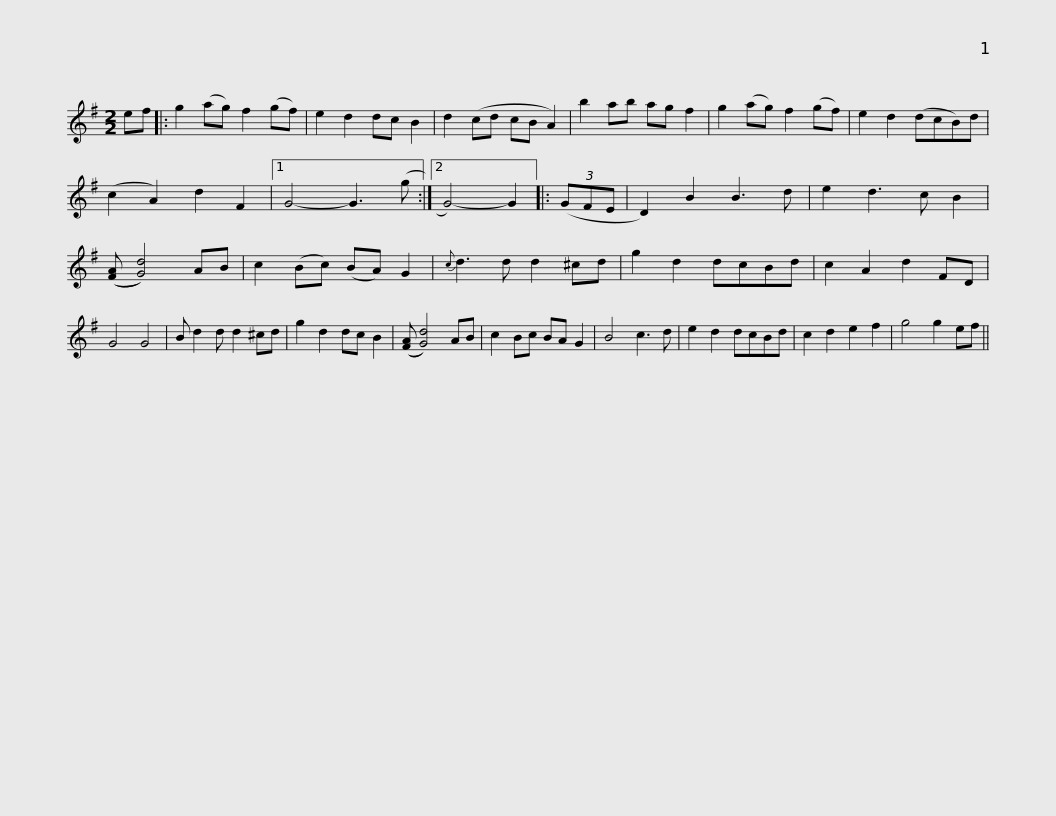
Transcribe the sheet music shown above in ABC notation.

X:1
L:1/8
M:2/2
I:linebreak $
K:G
V:1 treble
V:1
 ef |: g2 (ag) f2 (gf) | e2 d2 dc B2 | d2 (cd cB A2) | b2 ab ag f2 | %5
 g2 (ag) f2 (gf) | e2 d2 (dcB)d |$ (c2 A2) d2 F2 |1 G4- G3 (g :|2 G4-) G2 |: %10
 (3(GFE | D2) B2 B3 d | e2 d3 c B2 | (([FA] [Gd]4)) AB | c2 (Bc) (BA) G2 | %15
{c} d3 d d2 ^cd |$ g2 d2 dcBd | c2 A2 d2 FD | G4 G4 | B d2 d d2 ^cd | %20
 g2 d2 dc B2 | (([FA] [Gd]4)) AB | c2 Bc BA G2 | B4 c3 d |$ e2 d2 dcBd | %25
 c2 d2 e2 f2 | g4 g2 ef || %27
